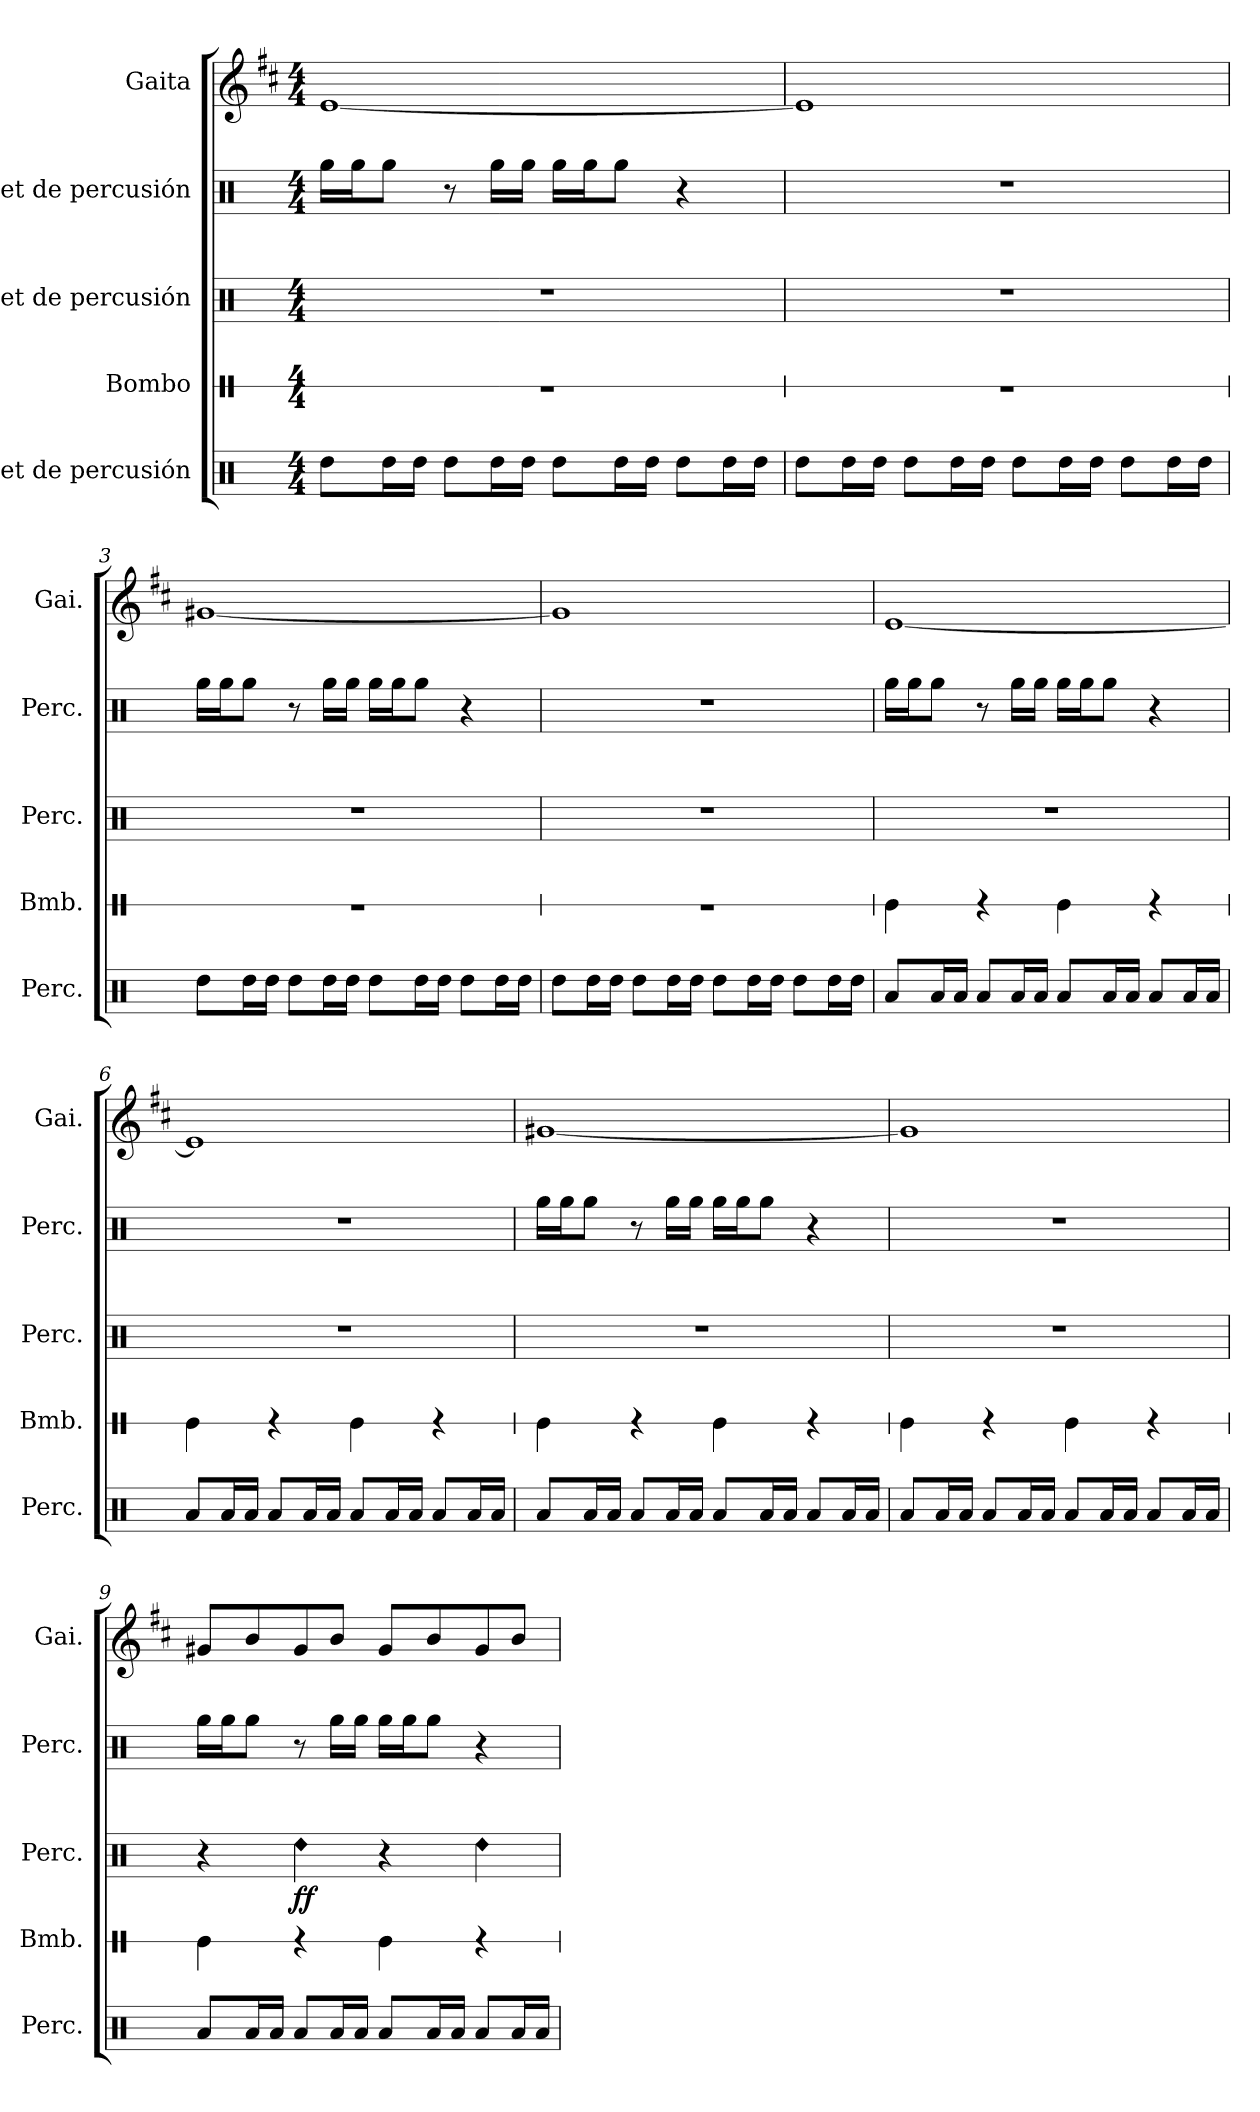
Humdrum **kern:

**kern	**kern	**kern	**dynam	**kern	**kern
*part5	*part4	*part3	*part3	*part2	*part1
*staff5	*staff4	*staff3	*staff3	*staff2	*staff1
*I"Set de percusión	*I"Bombo	*I"Set de percusión	*	*I"Set de percusión	*I"Gaita
*I'Perc.	*I'Bmb.	*I'Perc.	*	*I'Perc.	*I'Gai.
*	*stria1	*	*	*	*
*clefX	*clefX	*clefX	*	*clefX	*clefG2
*	*	*	*	*	*ITrd1c2
*k[]	*k[]	*k[]	*	*k[]	*k[]
*M4/4	*M4/4	*M4/4	*	*M4/4	*M4/4
=1	=1	=1	=1	=1	=1
8Rdd\L	1r	1r	.	16Rgg\LL	[1d
.	.	.	.	16Rgg\J	.
16Rdd\L	.	.	.	8Rgg\J	.
16Rdd\JJ	.	.	.	.	.
8Rdd\L	.	.	.	8r	.
16Rdd\L	.	.	.	16Rgg\LL	.
16Rdd\JJ	.	.	.	16Rgg\JJ	.
8Rdd\L	.	.	.	16Rgg\LL	.
.	.	.	.	16Rgg\J	.
16Rdd\L	.	.	.	8Rgg\J	.
16Rdd\JJ	.	.	.	.	.
8Rdd\L	.	.	.	4r	.
16Rdd\L	.	.	.	.	.
16Rdd\JJ	.	.	.	.	.
=2	=2	=2	=2	=2	=2
8Rdd\L	1r	1r	.	1r	1d]
16Rdd\L	.	.	.	.	.
16Rdd\JJ	.	.	.	.	.
8Rdd\L	.	.	.	.	.
16Rdd\L	.	.	.	.	.
16Rdd\JJ	.	.	.	.	.
8Rdd\L	.	.	.	.	.
16Rdd\L	.	.	.	.	.
16Rdd\JJ	.	.	.	.	.
8Rdd\L	.	.	.	.	.
16Rdd\L	.	.	.	.	.
16Rdd\JJ	.	.	.	.	.
!!LO:LB:g=z
=3	=3	=3	=3	=3	=3
8Rdd\L	1r	1r	.	16Rgg\LL	[1f#X
.	.	.	.	16Rgg\J	.
16Rdd\L	.	.	.	8Rgg\J	.
16Rdd\JJ	.	.	.	.	.
8Rdd\L	.	.	.	8r	.
16Rdd\L	.	.	.	16Rgg\LL	.
16Rdd\JJ	.	.	.	16Rgg\JJ	.
8Rdd\L	.	.	.	16Rgg\LL	.
.	.	.	.	16Rgg\J	.
16Rdd\L	.	.	.	8Rgg\J	.
16Rdd\JJ	.	.	.	.	.
8Rdd\L	.	.	.	4r	.
16Rdd\L	.	.	.	.	.
16Rdd\JJ	.	.	.	.	.
=4	=4	=4	=4	=4	=4
8Rdd\L	1r	1r	.	1r	1f#]
16Rdd\L	.	.	.	.	.
16Rdd\JJ	.	.	.	.	.
8Rdd\L	.	.	.	.	.
16Rdd\L	.	.	.	.	.
16Rdd\JJ	.	.	.	.	.
8Rdd\L	.	.	.	.	.
16Rdd\L	.	.	.	.	.
16Rdd\JJ	.	.	.	.	.
8Rdd\L	.	.	.	.	.
16Rdd\L	.	.	.	.	.
16Rdd\JJ	.	.	.	.	.
=5	=5	=5	=5	=5	=5
8Ra/L	4Re\	1r	.	16Rgg\LL	[1d
.	.	.	.	16Rgg\J	.
16Ra/L	.	.	.	8Rgg\J	.
16Ra/JJ	.	.	.	.	.
8Ra/L	4r	.	.	8r	.
16Ra/L	.	.	.	16Rgg\LL	.
16Ra/JJ	.	.	.	16Rgg\JJ	.
8Ra/L	4Re\	.	.	16Rgg\LL	.
.	.	.	.	16Rgg\J	.
16Ra/L	.	.	.	8Rgg\J	.
16Ra/JJ	.	.	.	.	.
8Ra/L	4r	.	.	4r	.
16Ra/L	.	.	.	.	.
16Ra/JJ	.	.	.	.	.
!!LO:PB:g=z
=6	=6	=6	=6	=6	=6
8Ra/L	4Re\	1r	.	1r	1d]
16Ra/L	.	.	.	.	.
16Ra/JJ	.	.	.	.	.
8Ra/L	4r	.	.	.	.
16Ra/L	.	.	.	.	.
16Ra/JJ	.	.	.	.	.
8Ra/L	4Re\	.	.	.	.
16Ra/L	.	.	.	.	.
16Ra/JJ	.	.	.	.	.
8Ra/L	4r	.	.	.	.
16Ra/L	.	.	.	.	.
16Ra/JJ	.	.	.	.	.
=7	=7	=7	=7	=7	=7
8Ra/L	4Re\	1r	.	16Rgg\LL	[1f#X
.	.	.	.	16Rgg\J	.
16Ra/L	.	.	.	8Rgg\J	.
16Ra/JJ	.	.	.	.	.
8Ra/L	4r	.	.	8r	.
16Ra/L	.	.	.	16Rgg\LL	.
16Ra/JJ	.	.	.	16Rgg\JJ	.
8Ra/L	4Re\	.	.	16Rgg\LL	.
.	.	.	.	16Rgg\J	.
16Ra/L	.	.	.	8Rgg\J	.
16Ra/JJ	.	.	.	.	.
8Ra/L	4r	.	.	4r	.
16Ra/L	.	.	.	.	.
16Ra/JJ	.	.	.	.	.
=8	=8	=8	=8	=8	=8
8Ra/L	4Re\	1r	.	1r	1f#]
16Ra/L	.	.	.	.	.
16Ra/JJ	.	.	.	.	.
8Ra/L	4r	.	.	.	.
16Ra/L	.	.	.	.	.
16Ra/JJ	.	.	.	.	.
8Ra/L	4Re\	.	.	.	.
16Ra/L	.	.	.	.	.
16Ra/JJ	.	.	.	.	.
8Ra/L	4r	.	.	.	.
16Ra/L	.	.	.	.	.
16Ra/JJ	.	.	.	.	.
!!LO:LB:g=z
=9	=9	=9	=9	=9	=9
8Ra/L	4Re\	4r	.	16Rgg\LL	8f#X/L
.	.	.	.	16Rgg\J	.
16Ra/L	.	.	.	8Rgg\J	8a/
16Ra/JJ	.	.	.	.	.
!	!	!LO:N:head=diamond	!LO:DY:b	!	!
8Ra/L	4r	4Rdd\	ff	8r	8f#/
16Ra/L	.	.	.	16Rgg\LL	8a/J
16Ra/JJ	.	.	.	16Rgg\JJ	.
8Ra/L	4Re\	4r	.	16Rgg\LL	8f#/L
.	.	.	.	16Rgg\J	.
16Ra/L	.	.	.	8Rgg\J	8a/
16Ra/JJ	.	.	.	.	.
!	!	!LO:N:head=diamond	!	!	!
8Ra/L	4r	4Rdd\	.	4r	8f#/
16Ra/L	.	.	.	.	8a/J
16Ra/JJ	.	.	.	.	.
=	=	=	=	=	=
*-	*-	*-	*-	*-	*-
